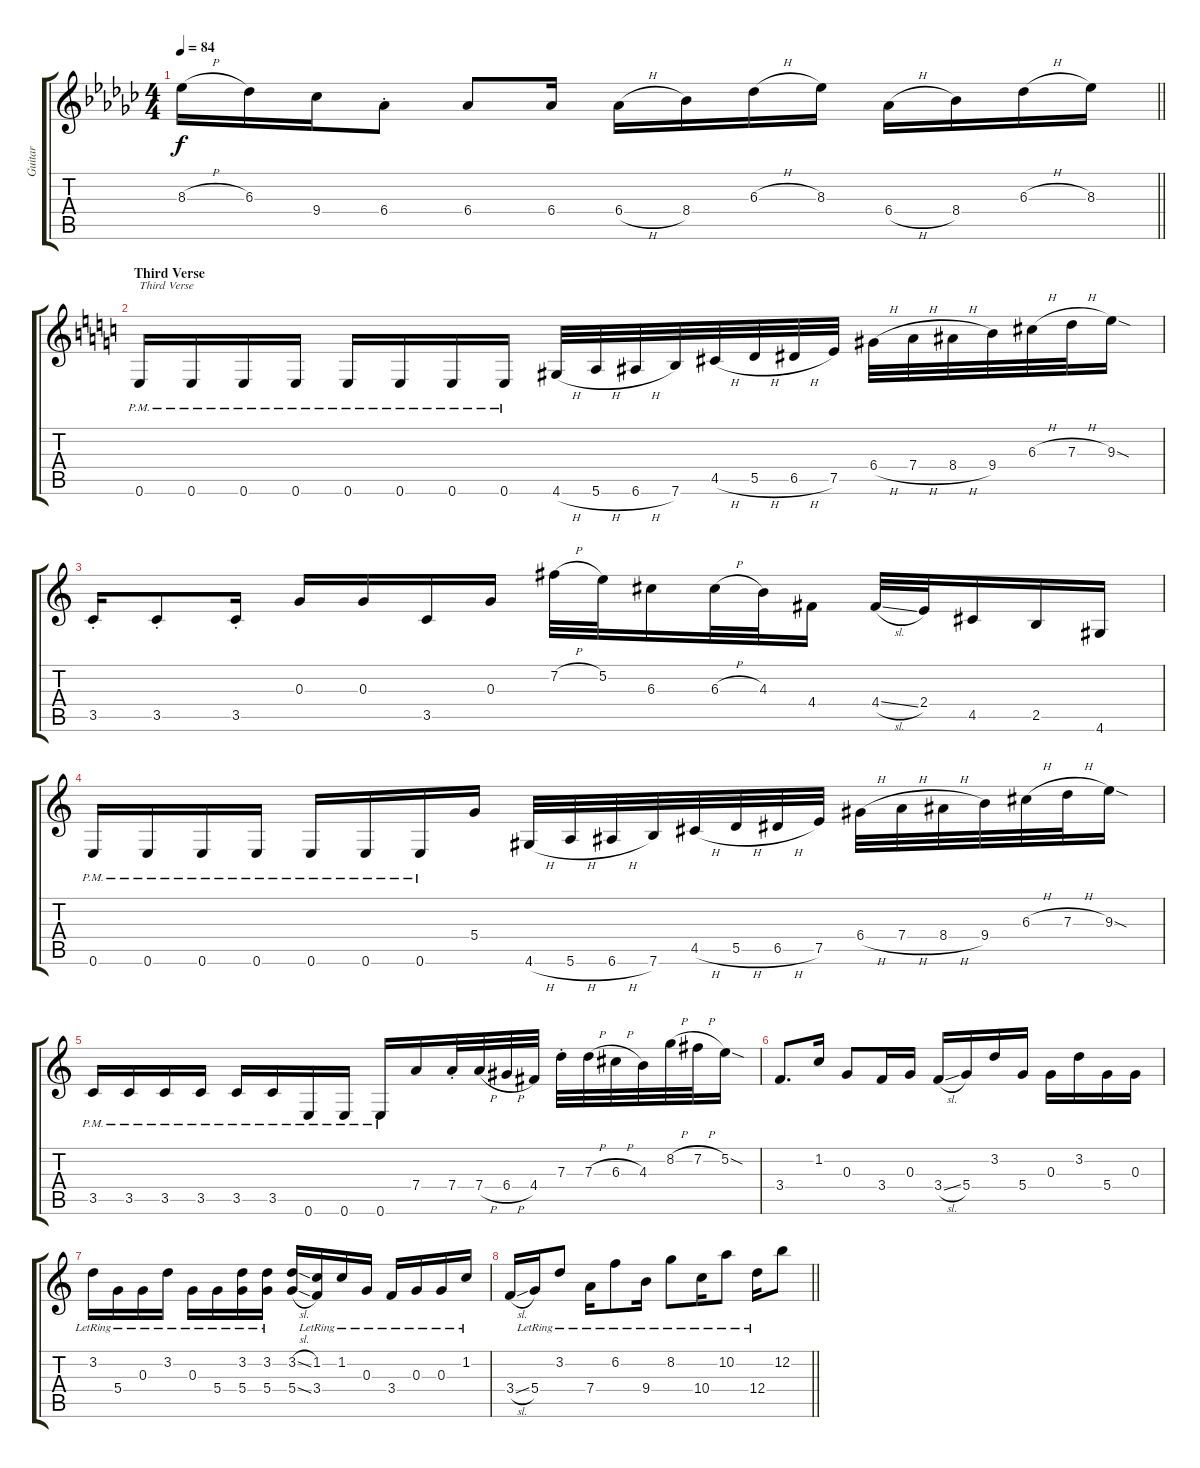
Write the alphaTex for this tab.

\track ("Guitar" "Guitar") {instrument overdrivenguitar}
\staff {score tabs}
\tuning (E4 B3 G3 D3 A2 E2) {hide}
\ts (4 4)
\tempo 84
\clef g2
\barLineRight lightlight
\ks gb
8.3{h}.16{dy f} 6.3.16 9.4.16 6.4{st}.8 6.4.8 6.4.16 6.4{h}.16 8.4.16 6.3{h}.16 8.3.16 6.4{h}.16 8.4.16 6.3{h}.16 8.3.16 |
\section ("" "Third Verse")
\ks c
0.6{pm}.16{txt "Third Verse"} 0.6{pm}.16 0.6{pm}.16 0.6{pm}.16 0.6{pm}.16 0.6{pm}.16 0.6{pm}.16 0.6{pm}.16 4.6{h}.32 5.6{h}.32 6.6{h}.32 7.6.32 4.5{h}.32 5.5{h}.32 6.5{h}.32 7.5.32 6.4{h}.32 7.4{h}.32 8.4{h}.32 9.4.32 6.3{h}.32 7.3{h}.32 9.3{sod}.16 |
3.5{st}.16 3.5{st}.8 3.5{st}.16 0.3.16 0.3.16 3.5.16 0.3.16 7.2{h}.32 5.2.32 6.3.16 6.3{h}.32 4.3.32 4.4.16 4.4{sl}.32 2.4.32 4.5.16 2.5.16 4.6.16 |
0.6{pm}.16 0.6{pm}.16 0.6{pm}.16 0.6{pm}.16 0.6{pm}.16 0.6{pm}.16 0.6{pm}.16 5.4.16 4.6{h}.32 5.6{h}.32 6.6{h}.32 7.6.32 4.5{h}.32 5.5{h}.32 6.5{h}.32 7.5.32 6.4{h}.32 7.4{h}.32 8.4{h}.32 9.4.32 6.3{h}.32 7.3{h}.32 9.3{sod}.16 |
3.5{pm}.16 3.5{pm}.16 3.5{pm}.16 3.5{pm}.16 3.5{pm}.16 3.5{pm}.16 0.6{pm}.16 0.6{pm}.16 0.6{pm}.16 7.4.16 7.4{st}.32 7.4{h}.32 6.4{h}.32 4.4.32 7.3{st}.32 7.3{h}.32 6.3{h}.32 4.3.32 8.2{h}.32 7.2{h}.32 5.2{sod}.16 |
3.4.8{d} 1.2.16 0.3.8 3.4.16 0.3.16 3.4{sl}.16 5.4.16 3.2.16 5.4.16 0.3.16 3.2.16 5.4.16 0.3.16 |
3.2{lr}.16 5.4{lr}.16 0.3{lr}.16 3.2{lr}.16 0.3{lr}.16 5.4{lr}.16 (3.2{lr} 5.4{lr}).16 (3.2{lr} 5.4{lr}).16 (3.2{sl} 5.4{sl}).16 (1.2{lr} 3.4{lr}).16 1.2{lr}.16 0.3{lr}.16 3.4{lr}.16 0.3{lr}.16 0.3{lr}.16 1.2{lr}.16 |
\barLineRight lightlight
3.4{sl}.16 5.4{lr}.16 3.2{lr}.8 7.4{lr}.16 6.2{lr}.8 9.4{lr}.16 8.2{lr}.8 10.4{lr}.16 10.2{lr}.8 12.4{lr}.16 12.2.8
